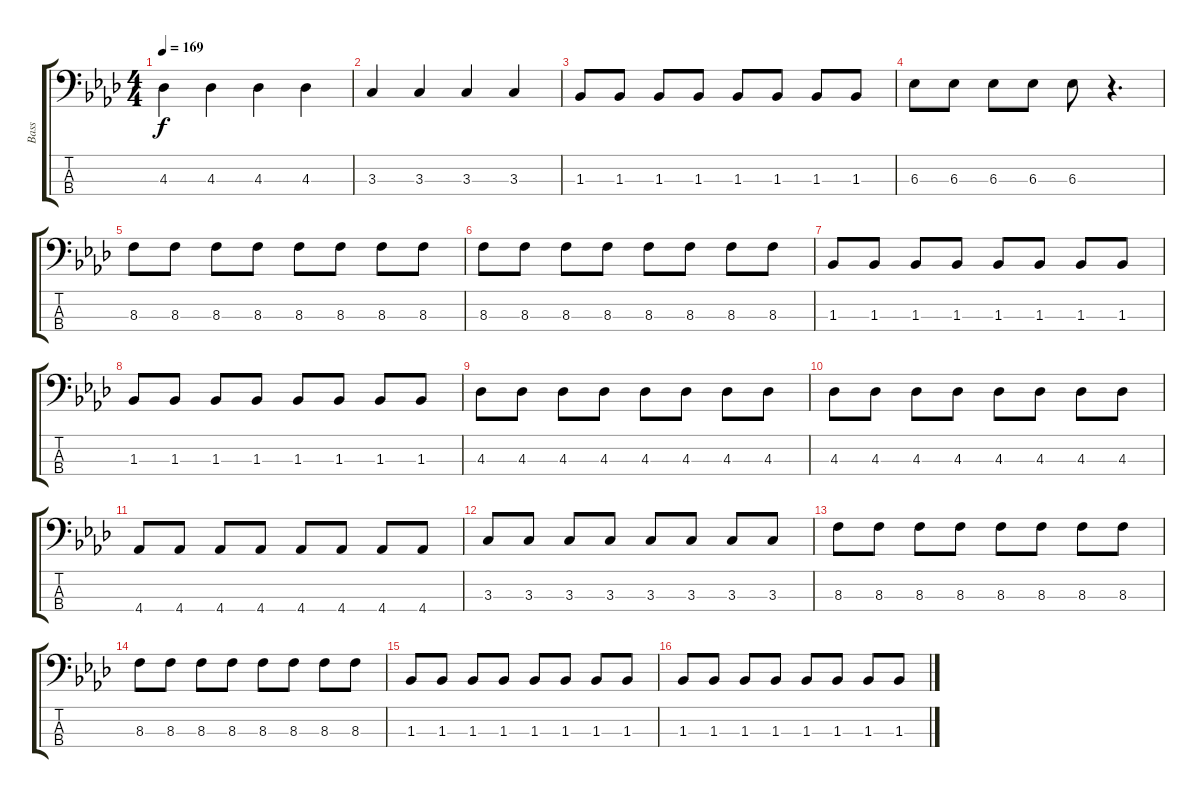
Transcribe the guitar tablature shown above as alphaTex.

\track ("Bass" "Bass") {instrument electricbasspick}
\staff {score tabs}
\tuning (G2 D2 A1 E1) {hide}
\ts (4 4)
\tempo 169
\clef f4
\ks fminor
4.3.4{dy f} 4.3.4 4.3.4 4.3.4 |
3.3.4 3.3.4 3.3.4 3.3.4 |
1.3.8 1.3.8 1.3.8 1.3.8 1.3.8 1.3.8 1.3.8 1.3.8 |
6.3.8 6.3.8 6.3.8 6.3.8 6.3.8 r.4{d} |
8.3.8 8.3.8 8.3.8 8.3.8 8.3.8 8.3.8 8.3.8 8.3.8 |
8.3.8 8.3.8 8.3.8 8.3.8 8.3.8 8.3.8 8.3.8 8.3.8 |
1.3.8 1.3.8 1.3.8 1.3.8 1.3.8 1.3.8 1.3.8 1.3.8 |
1.3.8 1.3.8 1.3.8 1.3.8 1.3.8 1.3.8 1.3.8 1.3.8 |
4.3.8 4.3.8 4.3.8 4.3.8 4.3.8 4.3.8 4.3.8 4.3.8 |
4.3.8 4.3.8 4.3.8 4.3.8 4.3.8 4.3.8 4.3.8 4.3.8 |
4.4.8 4.4.8 4.4.8 4.4.8 4.4.8 4.4.8 4.4.8 4.4.8 |
3.3.8 3.3.8 3.3.8 3.3.8 3.3.8 3.3.8 3.3.8 3.3.8 |
8.3.8 8.3.8 8.3.8 8.3.8 8.3.8 8.3.8 8.3.8 8.3.8 |
8.3.8 8.3.8 8.3.8 8.3.8 8.3.8 8.3.8 8.3.8 8.3.8 |
1.3.8 1.3.8 1.3.8 1.3.8 1.3.8 1.3.8 1.3.8 1.3.8 |
1.3.8 1.3.8 1.3.8 1.3.8 1.3.8 1.3.8 1.3.8 1.3.8
